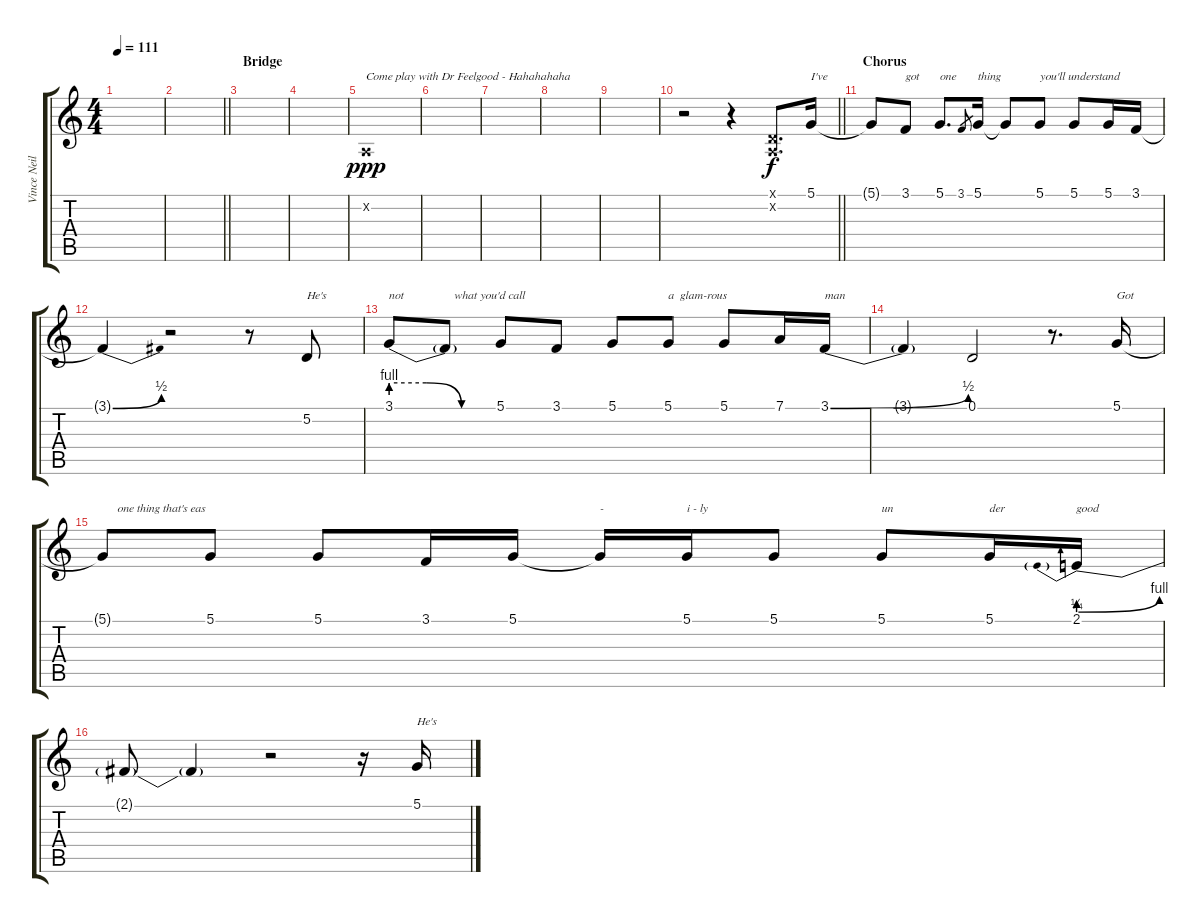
\track ("Vince Neil" "Vince Neil") {instrument lead2sawtooth}
\staff {score tabs}
\tuning (D4 A3 F3 C3 G2 D2) {hide}
\ts (4 4)
\tempo 111
\clef g2
\ks c
|
\barLineRight lightlight
|
\section ("" "Bridge")
|
|
0.2{x}.1{txt "Come play with Dr Feelgood - Hahahahaha" dy ppp} |
|
|
|
|
\barLineRight lightlight
r.2 r.4 (0.1{x} 0.2{x}).8{d dy f} 5.1.16{txt "I've"} |
\section ("" "Chorus")
5.1{t}.8 3.1.8{txt "got"} 5.1.8{d txt "one"} 3.1.8{gr} 5.1.16{txt "thing"} 5.1{t}.8 5.1.8{txt "you'll understand"} 5.1.8 5.1.16 3.1.16 |
3.1{be (bend 0 0 60 2) t}.4 r.2 r.8 5.2.8{txt "He's"} |
3.1{be (custom 0 4 20 4 40 0 60 0)}.8{txt "not"} 3.1{t}.8{txt "   what you'd call "} 5.1.8 3.1.8 5.1.8 5.1.8{txt "a  glam-rous"} 5.1.8 7.1.16 3.1{be (bend 0 0 60 2)}.16{txt "man"} |
3.1{t}.4 0.1.2 r.8{d} 5.1.16{txt "Got"} |
5.1{t}.8{txt "     one thing that's eas"} 5.1.8 5.1.8 3.1.16 5.1.16 5.1{t}.16{txt "-"} 5.1.16{txt "i - ly"} 5.1.8 5.1.8{txt "un"} 5.1.16{txt "der"} 2.1{be (prebendbend 0 1 60 4)}.16{txt "good"} |
2.1{t}.8 2.1{t}.4 r.2 r.16 5.1.16{txt "He's"}
